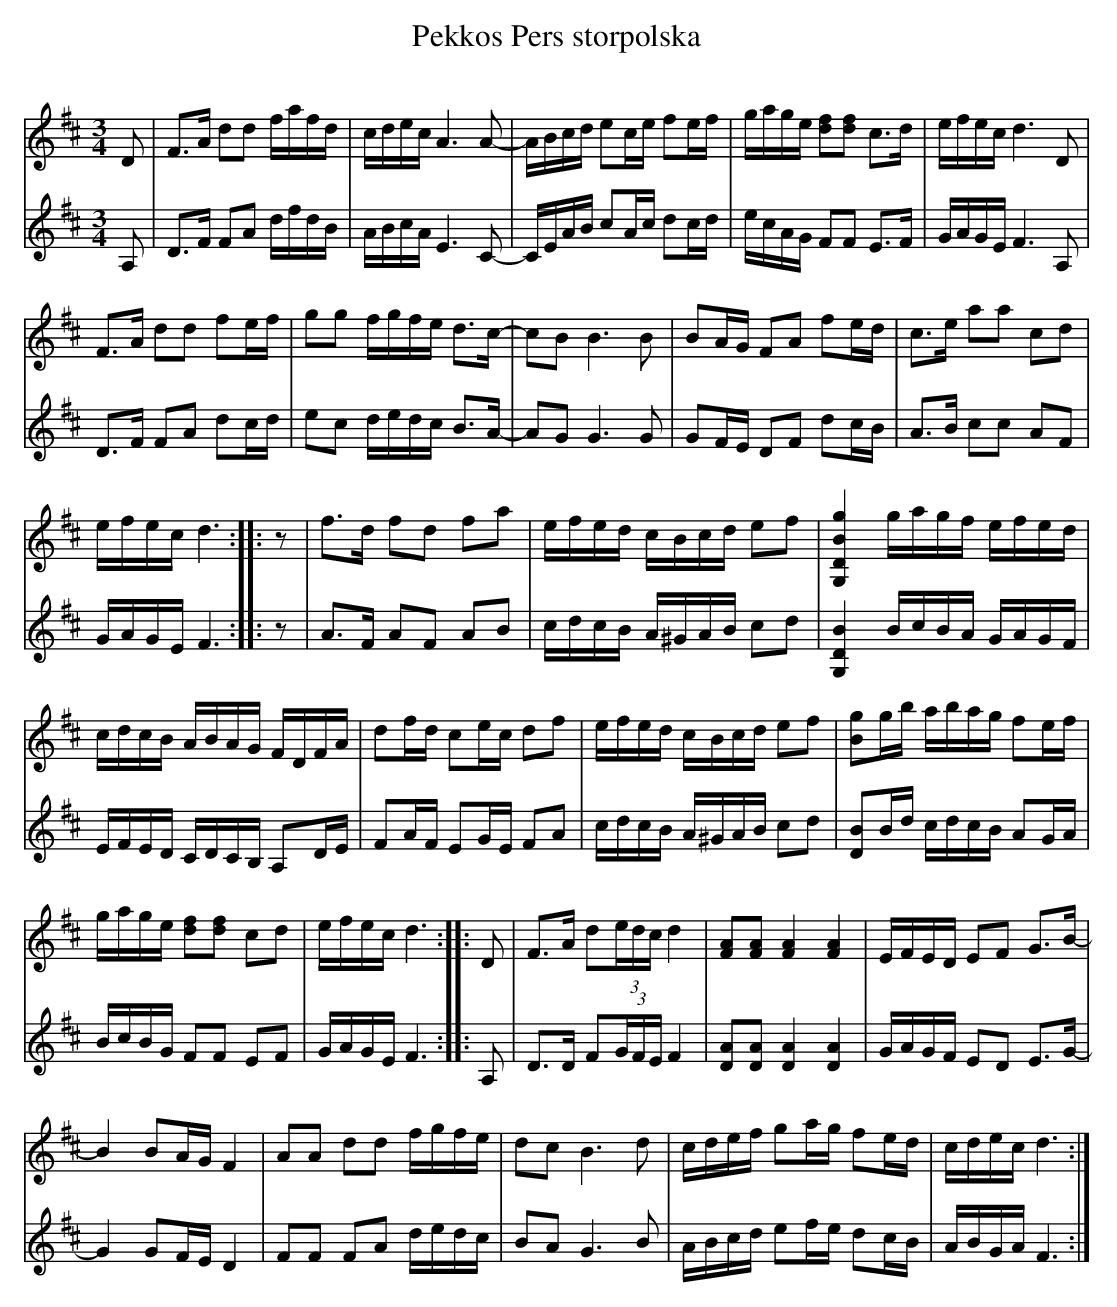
X:1
T: Pekkos Pers storpolska
Q: 40
M: 3/4
L: 1/8
K: D
V:1
D | F>A dd f/a/f/d/ | c/d/e/c/ A3 A-| A/B/c/d/ ec/e/ fe/f/ | g/a/g/e/ [df][df] c>d | e/f/e/c/ d3  D|
F>A dd fe/f/ | gg f/g/f/e/ d>c- | cB B3 B | BA/G/ FA fe/d/ | c>e aa cd |
e/f/e/c/ d3 :: z | f>d fd fa | e/f/e/d/ c/B/c/d/ ef | [G,2D2B2g2] g/a/g/f/ e/f/e/d/ |
c/d/c/B/ A/B/A/G/ F/D/F/A/ | df/d/ ce/c/ df | e/f/e/d/ c/B/c/d/ ef | [Bg]g/b/ a/b/a/g/ fe/f/ |
g/a/g/e/ [df][df] cd | e/f/e/c/ d3 :: D | F>A d(3e/d/c/ d2 | [FA][FA] [F2A2] [F2A2] | E/F/E/D/ EF G>B- |
B2 BA/G/ F2 | AA dd f/g/f/e/ | dc B3 d | c/d/e/f/ ga/g/ fe/d/ | c/d/e/c/ d3 :|]
V:2
A, | D>F FA d/f/d/B/ | A/B/c/A/ E3 C-| C/E/A/B/ cA/c/ dc/d/ | e/c/A/G/ FF E>F | G/A/G/E/ F3 A, |
D>F FA dc/d/ | ec d/e/d/c/ B>A- | AG G3 G | GF/E/ DF dc/B/ | A>B cc AF |
G/A/G/E/ F3 :: z | A>F AF AB | c/d/c/B/ A/^G/A/B/ cd | [G,2D2B2] B/c/B/A/ G/A/G/F/ |
E/F/E/D/ C/D/C/B,/ A,D/E/ | FA/F/ EG/E/ FA | c/d/c/B/ A/^G/A/B/ cd | [DB]B/d/ c/d/c/B/ AG/A/ |
B/c/B/G/ FF EF | G/A/G/E/ F3 :: A, | D>D F(3G/F/E/ F2 | [DA][DA] [D2A2] [D2A2] | G/A/G/F/ ED E>G- |
G2 GF/E/ D2 | FF FA d/e/d/c/ | BA G3 B | A/B/c/d/ ef/e/ dc/B/ | A/B/G/A/ F3 :|]
